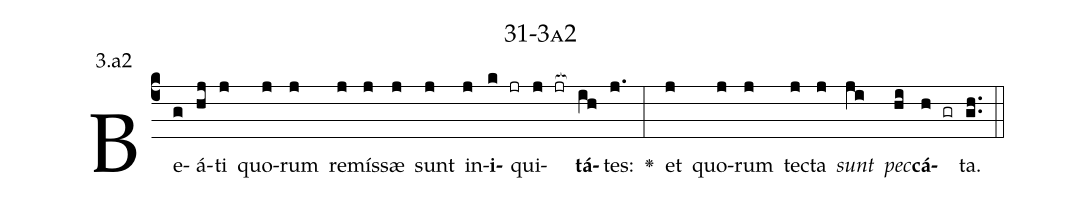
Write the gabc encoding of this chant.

name: 31-3a2;
annotation: 3.a2;
%%
(c4)Be(g)á(hj)ti(j) quo(j)rum(j) re(j)mís(j)sæ(j) sunt(j) in(j)<b>i</b>(k jr)qui(j jr[ocb:1{])<b>tá</b>(ih[ocb:0}])tes:(j.) <v>\greheightstar</v>(:) et(j) quo(j)rum(j) tec(j)ta(j) <i>sunt</i>(ji) <i>pec</i>(hi)<b>cá</b>(h gr)ta.(gh..) (::)


%E(j) u(j) o(ji) u(hi) a(h) e.(gh..) (::)
